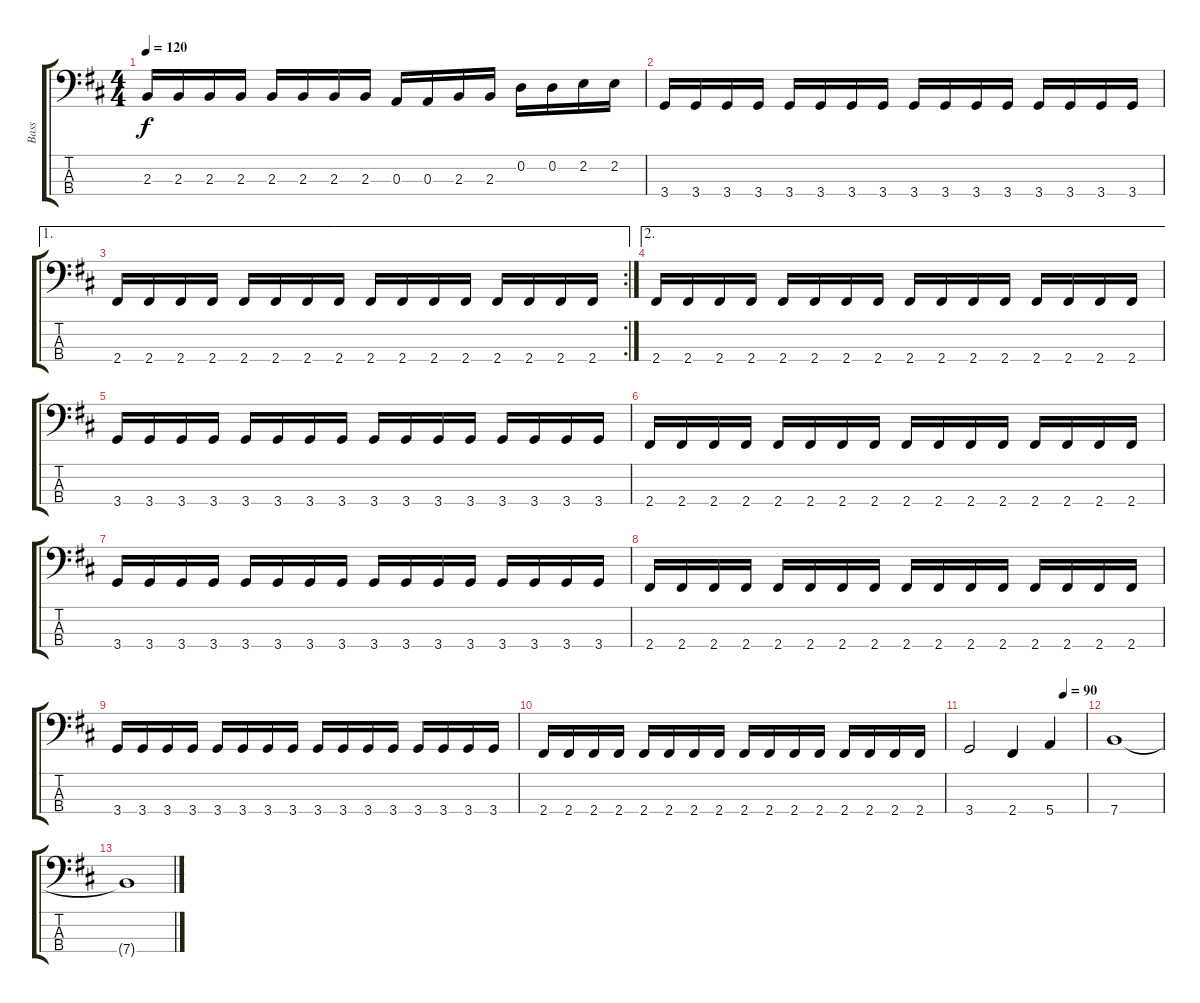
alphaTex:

\track ("Bass" "Bass") {instrument electricbasspick}
\staff {score tabs}
\tuning (G2 D2 A1 E1) {hide}
\ts (4 4)
\tempo 120
\clef f4
\ks d
2.3.16{dy f} 2.3.16 2.3.16 2.3.16 2.3.16 2.3.16 2.3.16 2.3.16 0.3.16 0.3.16 2.3.16 2.3.16 0.2.16 0.2.16 2.2.16 2.2.16 |
3.4.16 3.4.16 3.4.16 3.4.16 3.4.16 3.4.16 3.4.16 3.4.16 3.4.16 3.4.16 3.4.16 3.4.16 3.4.16 3.4.16 3.4.16 3.4.16 |
\ae 1
\rc 2
2.4.16 2.4.16 2.4.16 2.4.16 2.4.16 2.4.16 2.4.16 2.4.16 2.4.16 2.4.16 2.4.16 2.4.16 2.4.16 2.4.16 2.4.16 2.4.16 |
\ae 2
2.4.16 2.4.16 2.4.16 2.4.16 2.4.16 2.4.16 2.4.16 2.4.16 2.4.16 2.4.16 2.4.16 2.4.16 2.4.16 2.4.16 2.4.16 2.4.16 |
3.4.16 3.4.16 3.4.16 3.4.16 3.4.16 3.4.16 3.4.16 3.4.16 3.4.16 3.4.16 3.4.16 3.4.16 3.4.16 3.4.16 3.4.16 3.4.16 |
2.4.16 2.4.16 2.4.16 2.4.16 2.4.16 2.4.16 2.4.16 2.4.16 2.4.16 2.4.16 2.4.16 2.4.16 2.4.16 2.4.16 2.4.16 2.4.16 |
3.4.16 3.4.16 3.4.16 3.4.16 3.4.16 3.4.16 3.4.16 3.4.16 3.4.16 3.4.16 3.4.16 3.4.16 3.4.16 3.4.16 3.4.16 3.4.16 |
2.4.16 2.4.16 2.4.16 2.4.16 2.4.16 2.4.16 2.4.16 2.4.16 2.4.16 2.4.16 2.4.16 2.4.16 2.4.16 2.4.16 2.4.16 2.4.16 |
3.4.16 3.4.16 3.4.16 3.4.16 3.4.16 3.4.16 3.4.16 3.4.16 3.4.16 3.4.16 3.4.16 3.4.16 3.4.16 3.4.16 3.4.16 3.4.16 |
2.4.16 2.4.16 2.4.16 2.4.16 2.4.16 2.4.16 2.4.16 2.4.16 2.4.16 2.4.16 2.4.16 2.4.16 2.4.16 2.4.16 2.4.16 2.4.16 |
\tempo (90 0.8125)
3.4.2 2.4.4 5.4.4 |
7.4.1 |
7.4{t}.1
